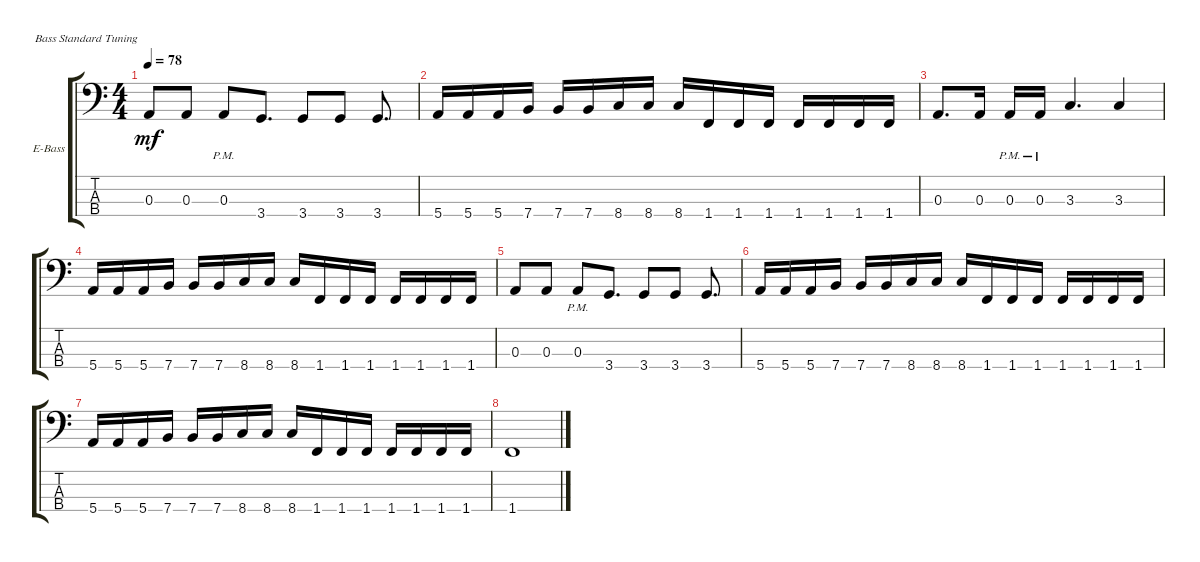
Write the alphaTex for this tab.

\bracketExtendMode groupsimilarinstruments
\firstSystemTrackNameOrientation horizontal
\otherSystemsTrackNameOrientation horizontal
\track ("Electric Bass" "E-Bass") {instrument electricbassfinger}
\staff {score tabs}
\tuning (G2 D2 A1 E1)
\ts (4 4)
\tempo 78
\clef f4
\ks c
0.3.8{dy mf} 0.3.8 0.3{pm}.8 3.4.8{d} 3.4.8 3.4.8 3.4.8{d} |
5.4.16 5.4.16 5.4.16 7.4.16 7.4.16 7.4.16 8.4.16 8.4.16 8.4.16 1.4.16 1.4.16 1.4.16 1.4.16 1.4.16 1.4.16 1.4.16 |
0.3.8{d} 0.3.16 0.3{pm}.16 0.3{pm}.16 3.3.4{d} 3.3.4 |
5.4.16 5.4.16 5.4.16 7.4.16 7.4.16 7.4.16 8.4.16 8.4.16 8.4.16 1.4.16 1.4.16 1.4.16 1.4.16 1.4.16 1.4.16 1.4.16 |
0.3.8 0.3.8 0.3{pm}.8 3.4.8{d} 3.4.8 3.4.8 3.4.8{d} |
5.4.16 5.4.16 5.4.16 7.4.16 7.4.16 7.4.16 8.4.16 8.4.16 8.4.16 1.4.16 1.4.16 1.4.16 1.4.16 1.4.16 1.4.16 1.4.16 |
5.4.16 5.4.16 5.4.16 7.4.16 7.4.16 7.4.16 8.4.16 8.4.16 8.4.16 1.4.16 1.4.16 1.4.16 1.4.16 1.4.16 1.4.16 1.4.16 |
1.4.1
